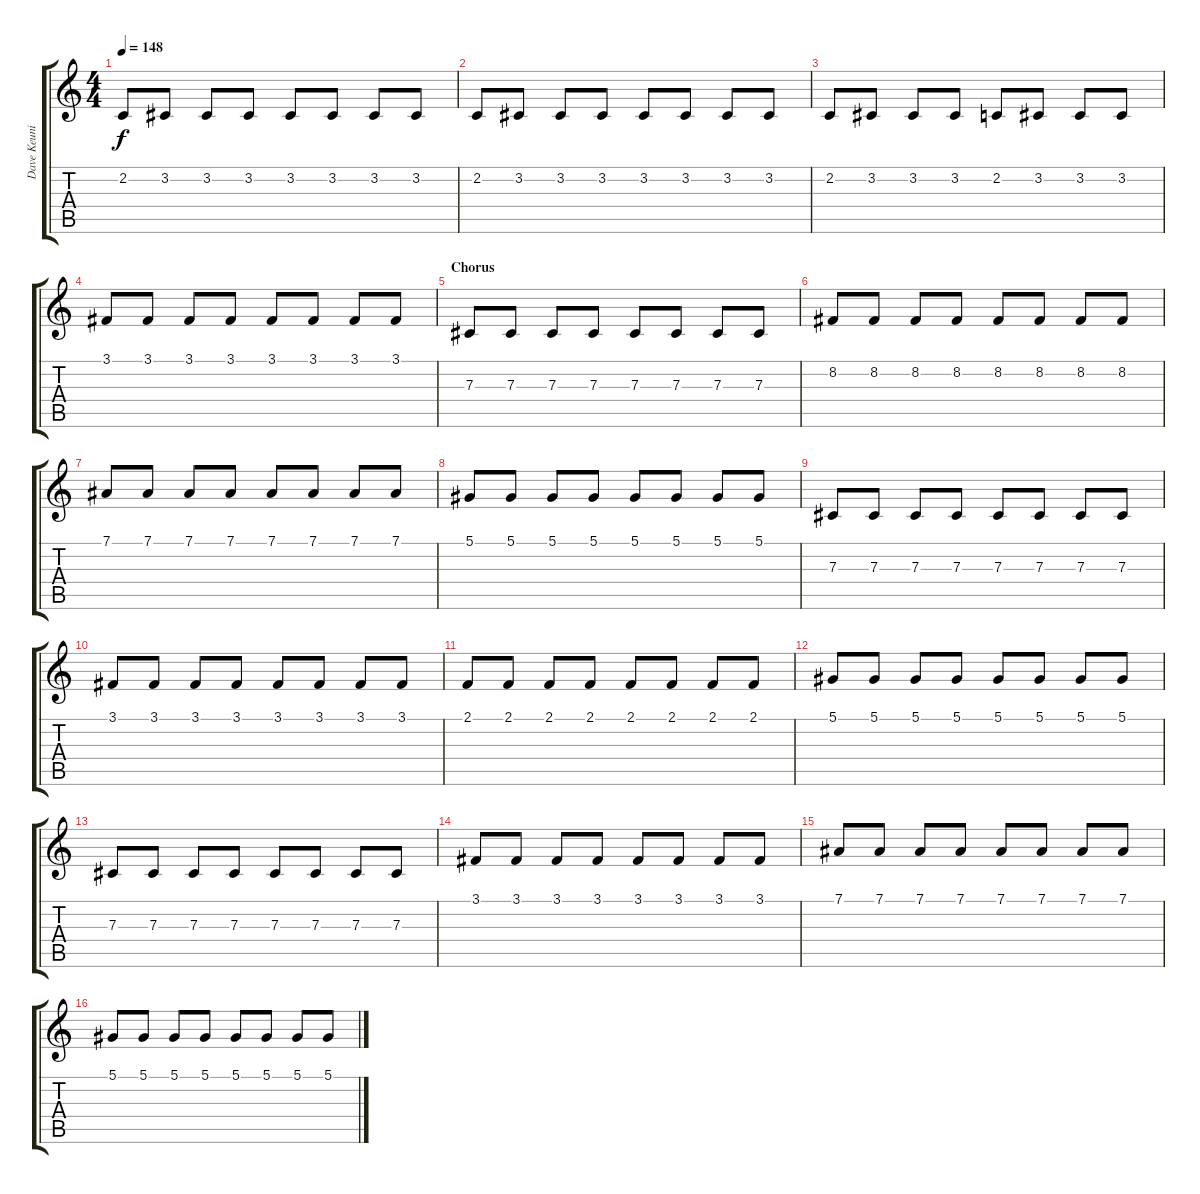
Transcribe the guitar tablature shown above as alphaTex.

\track ("Dave Keuning - Rhythm Guitar" "Dave Keuni") {instrument steeldrums}
\staff {score tabs}
\tuning (Eb4 Bb3 Gb3 Db3 Ab2 Eb2) {hide}
\ts (4 4)
\tempo 148
\clef g2
\ks c
2.2.8{dy f} 3.2.8 3.2.8 3.2.8 3.2.8 3.2.8 3.2.8 3.2.8 |
2.2.8 3.2.8 3.2.8 3.2.8 3.2.8 3.2.8 3.2.8 3.2.8 |
2.2.8 3.2.8 3.2.8 3.2.8 2.2.8 3.2.8 3.2.8 3.2.8 |
3.1.8 3.1.8 3.1.8 3.1.8 3.1.8 3.1.8 3.1.8 3.1.8 |
\section ("" "Chorus")
7.3.8 7.3.8 7.3.8 7.3.8 7.3.8 7.3.8 7.3.8 7.3.8 |
8.2.8 8.2.8 8.2.8 8.2.8 8.2.8 8.2.8 8.2.8 8.2.8 |
7.1.8 7.1.8 7.1.8 7.1.8 7.1.8 7.1.8 7.1.8 7.1.8 |
5.1.8 5.1.8 5.1.8 5.1.8 5.1.8 5.1.8 5.1.8 5.1.8 |
7.3.8 7.3.8 7.3.8 7.3.8 7.3.8 7.3.8 7.3.8 7.3.8 |
3.1.8 3.1.8 3.1.8 3.1.8 3.1.8 3.1.8 3.1.8 3.1.8 |
2.1.8 2.1.8 2.1.8 2.1.8 2.1.8 2.1.8 2.1.8 2.1.8 |
5.1.8 5.1.8 5.1.8 5.1.8 5.1.8 5.1.8 5.1.8 5.1.8 |
7.3.8 7.3.8 7.3.8 7.3.8 7.3.8 7.3.8 7.3.8 7.3.8 |
3.1.8 3.1.8 3.1.8 3.1.8 3.1.8 3.1.8 3.1.8 3.1.8 |
7.1.8 7.1.8 7.1.8 7.1.8 7.1.8 7.1.8 7.1.8 7.1.8 |
5.1.8 5.1.8 5.1.8 5.1.8 5.1.8 5.1.8 5.1.8 5.1.8
